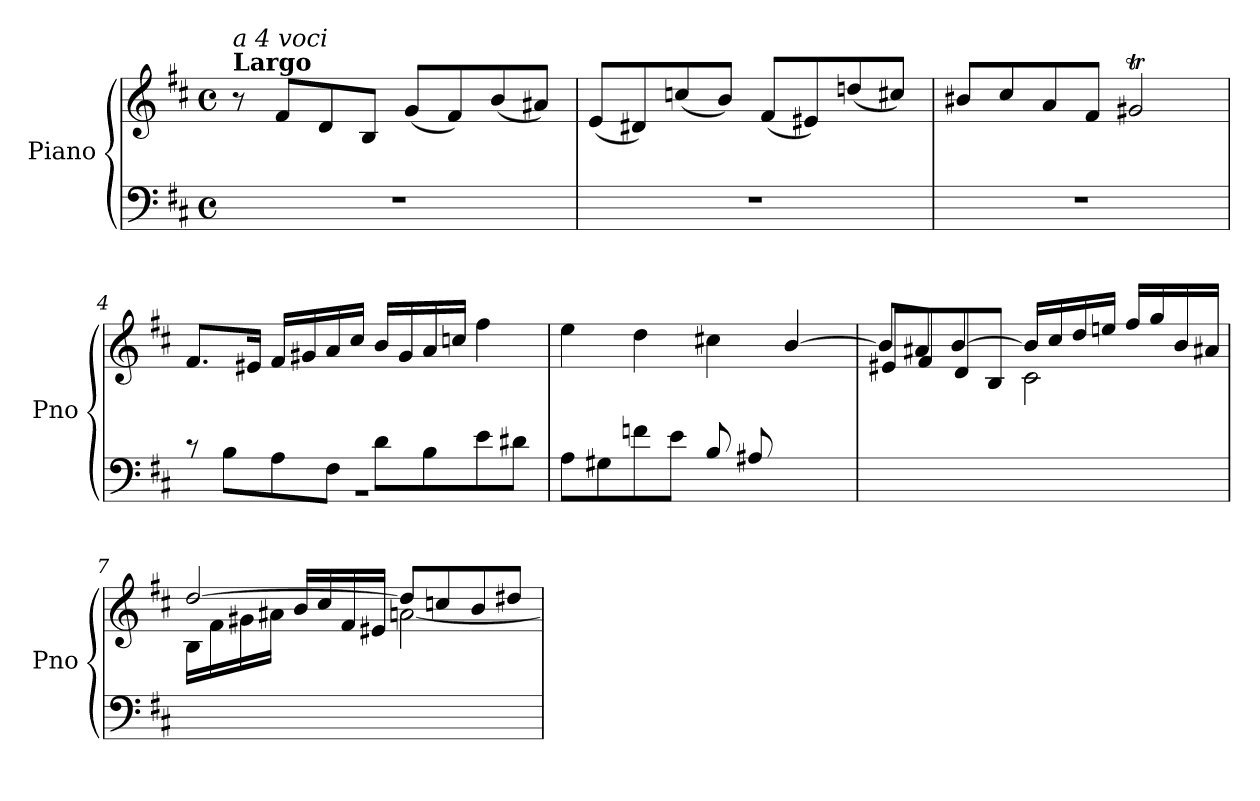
**kern	**kern
*part1	*part1
*staff2	*staff1
*I"Piano	*
*I'Pno	*
*clefF4	*clefG2
*k[f#c#]	*k[f#c#]
*M4/4	*M4/4
*met(c)	*met(c)
=1	=1
!	!LO:TX:a:B:t=Largo
!	!LO:TX:a:i:t=a 4 voci
1r	8r
.	8f#/L
.	8d/
.	8B/J
.	(<8g/L
.	8f#/)
.	(<8b/
.	8a#X/J)
=2	=2
1r	(<8e/L
.	8d#X/)
.	(<8ccn/
.	8b/J)
.	(<8f#/L
.	8e#X/)
.	(<8ddn/
.	8cc#X/J)
=3	=3
1r	8b#X/L
.	8cc#/
.	8a/
.	8f#/J
.	2g#Xt/
!!LO:LB:g=z
=4	=4
*^	*
8r	1r	8.f#/L
8B\L	.	.
.	.	16e#X/Jk
8A\	.	16f#/LL
.	.	16g#X/
8F#\J	.	16a/
.	.	16cc#/JJ
8d\L	.	16b/LL
.	.	16g#/
8B\	.	16a/
.	.	16ccn/JJ
8e\	.	4ff#\
8d#X\J	.	.
*v	*v	*
=5	=5
*	*^
8A\L	4ee\	2.ryy
8G#X\	.	.
8fn\	4dd\	.
8e\J	.	.
8B/L	4cc#X\	.
8A#X/	.	.
4ryy	[4b/	8g\
.	.	8f#X\J
=6	=6	=6
1ryy	8b/L]	8e#X/L
.	8a#X/J	8f#/
.	[4b/	8d/
.	.	8B/J
.	16b/LL]	2c#\
.	16cc#/	.
.	16dd/	.
.	16een/JJ	.
.	16ff#/LL	.
.	16gg/	.
.	16b/	.
.	16a#X/JJ	.
!!LO:LB:g=z	!!
=7	=7	=7
1ryy	[2dd/	16B\LL
.	.	16f#\
.	.	16g#X\
.	.	16a#X\JJ
.	.	16b/LL
.	.	16cc#/
.	.	16f#/
.	.	16e#X/JJ
.	8dd/L]	[2an\
.	8ccn/	.
.	8b/	.
.	8dd#X/J	.
*	*v	*v
=	=
*-	*-
